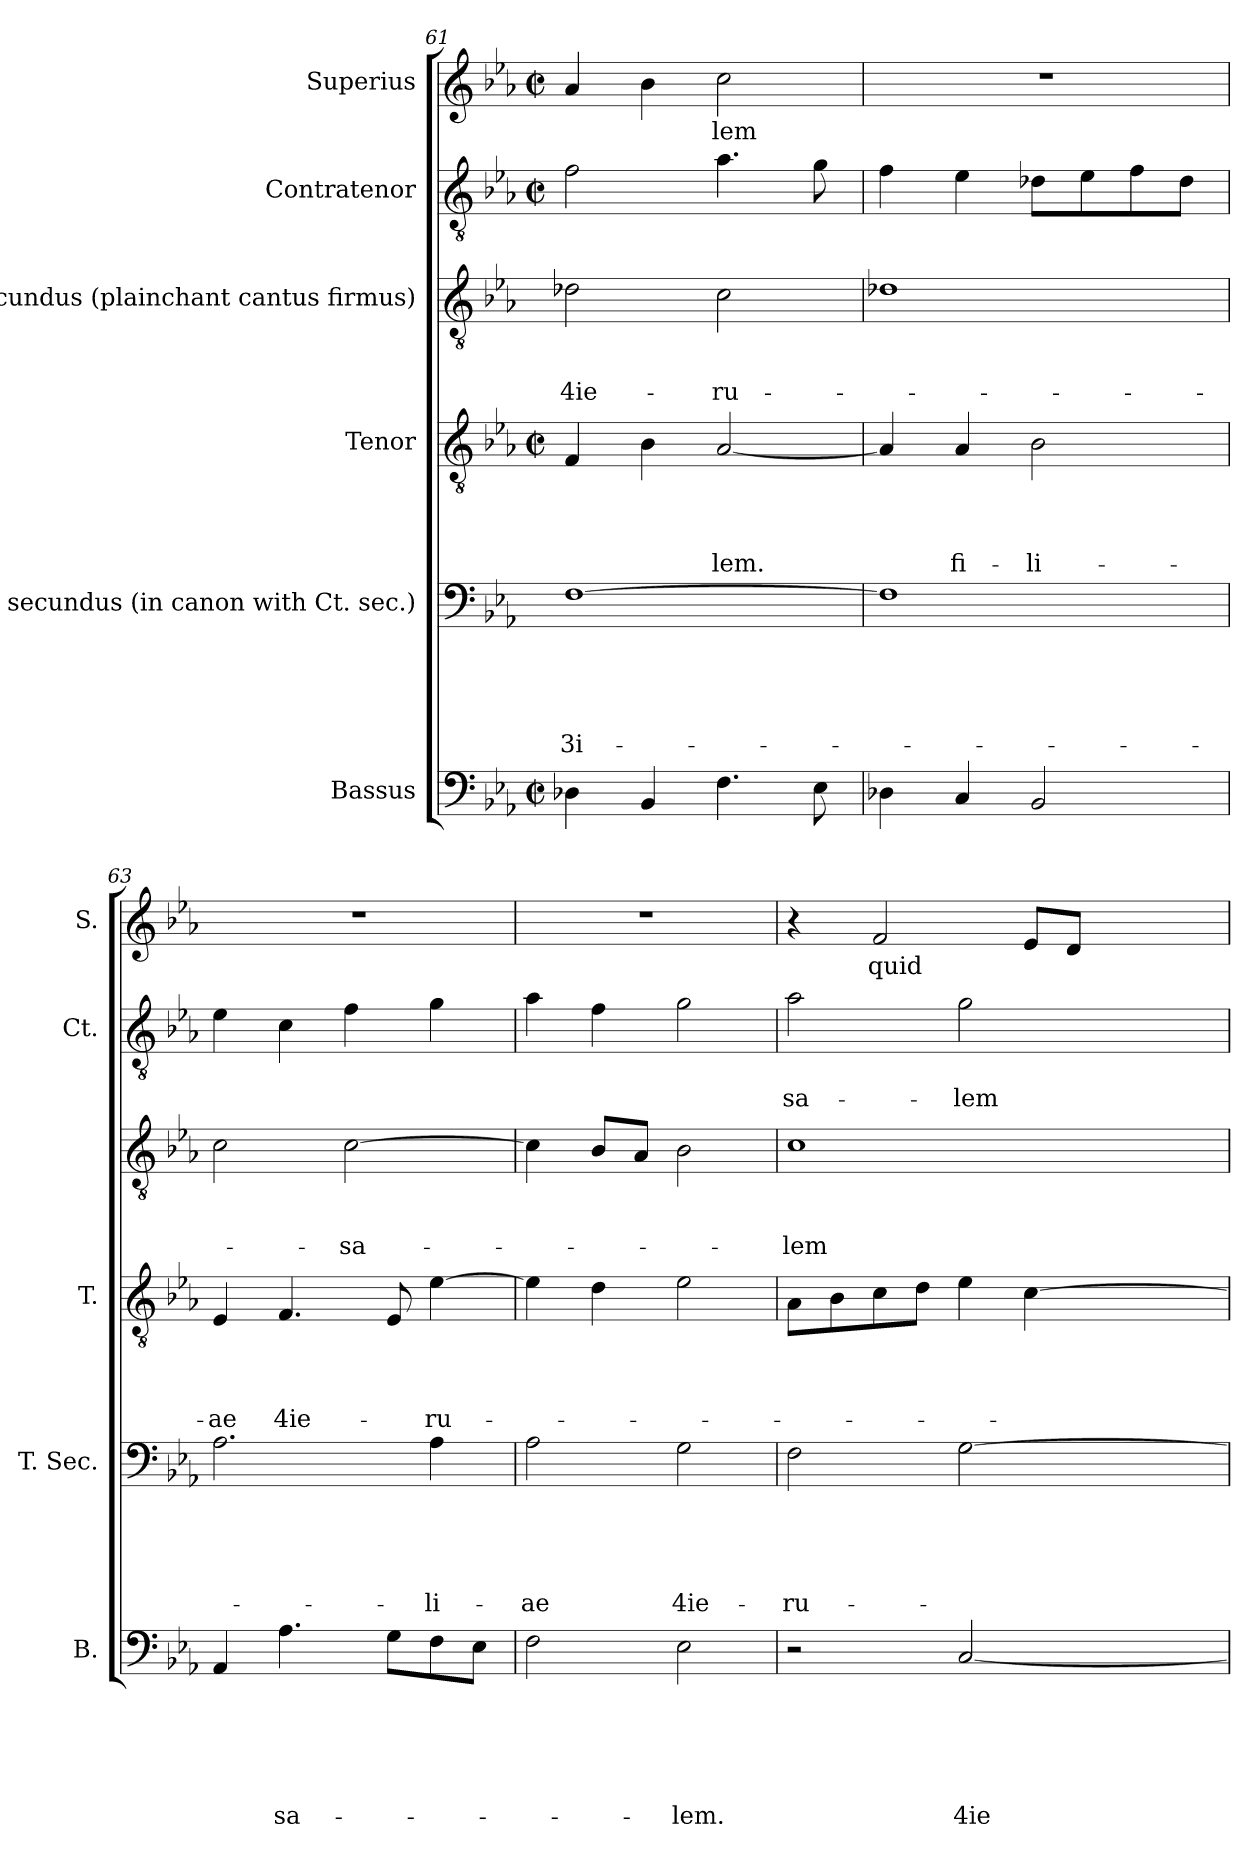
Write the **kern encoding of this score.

**kern	**text	**text	**text	**text	**text	**text	**kern	**text	**text	**text	**text	**text	**kern	**text	**text	**text	**text	**kern	**text	**text	**text	**kern	**text	**text	**kern	**text
*part6	*part6	*part6	*part6	*part6	*part6	*part6	*part5	*part5	*part5	*part5	*part5	*part5	*part4	*part4	*part4	*part4	*part4	*part3	*part3	*part3	*part3	*part2	*part2	*part2	*part1	*part1
*staff6	*staff6	*staff6	*staff6	*staff6	*staff6	*staff6	*staff5	*staff5	*staff5	*staff5	*staff5	*staff5	*staff4	*staff4	*staff4	*staff4	*staff4	*staff3	*staff3	*staff3	*staff3	*staff2	*staff2	*staff2	*staff1	*staff1
*I"Bassus	*	*	*	*	*	*	*I"Tenor secundus (in canon with Ct. sec.)	*	*	*	*	*	*I"Tenor	*	*	*	*	*I"secundus (plainchant cantus firmus)	*	*	*	*I"Contratenor	*	*	*I"Superius	*
*I'B.	*	*	*	*	*	*	*I'T. Sec.	*	*	*	*	*	*I'T.	*	*	*	*	*	*	*	*	*I'Ct.	*	*	*I'S.	*
!!LO:PB:g=z
*clefF4	*	*	*	*	*	*	*clefF4	*	*	*	*	*	*clefGv2	*	*	*	*	*clefGv2	*	*	*	*clefGv2	*	*	*clefG2	*
*k[b-e-a-]	*	*	*	*	*	*	*k[b-e-a-]	*	*	*	*	*	*k[b-e-a-]	*	*	*	*	*k[b-e-a-]	*	*	*	*k[b-e-a-]	*	*	*k[b-e-a-]	*
*E-:	*	*	*	*	*	*	*E-:	*	*	*	*	*	*E-:	*	*	*	*	*E-:	*	*	*	*E-:	*	*	*E-:	*
*M2/2	*	*	*	*	*	*	*	*	*	*	*	*	*M2/2	*	*	*	*	*	*	*	*	*M2/2	*	*	*M2/2	*
*met(c|)	*	*	*	*	*	*	*	*	*	*	*	*	*met(c|)	*	*	*	*	*	*	*	*	*met(c|)	*	*	*met(c|)	*
=61	=61	=61	=61	=61	=61	=61	=61	=61	=61	=61	=61	=61	=61	=61	=61	=61	=61	=61	=61	=61	=61	=61	=61	=61	=61	=61
!	!	!	!	!	!	!	!	!	!	!	!	!LO:LY:b	!	!	!	!	!	!	!	!	!LO:LY:b	!	!	!	!	!
4D-X\	.	.	.	.	.	.	[>1F	.	.	.	.	3i-	4F/	.	.	.	.	2d-X\	.	.	4ie-	2f\	.	.	4a-/	.
4BB-/	.	.	.	.	.	.	.	.	.	.	.	.	4B-\	.	.	.	.	.	.	.	.	.	.	.	4b-\	.
!	!	!	!	!	!	!	!	!	!	!	!	!	!	!	!	!	!LO:LY:b	!	!	!	!LO:LY:b	!	!	!	!	!LO:LY:b
4.F\	.	.	.	.	.	.	.	.	.	.	.	.	[<2A-/	.	.	.	-lem.	2c\	.	.	-ru-	4.a-\	.	.	2cc\	-lem
8E-\	.	.	.	.	.	.	.	.	.	.	.	.	.	.	.	.	.	.	.	.	.	8g\	.	.	.	.
=62	=62	=62	=62	=62	=62	=62	=62	=62	=62	=62	=62	=62	=62	=62	=62	=62	=62	=62	=62	=62	=62	=62	=62	=62	=62	=62
4D-X\	.	.	.	.	.	.	1F]	.	.	.	.	.	4A-/]	.	.	.	.	1d-X	.	.	.	4f\	.	.	1r	.
!	!	!	!	!	!	!	!	!	!	!	!	!	!	!	!	!	!LO:LY:b	!	!	!	!	!	!	!	!	!
4C/	.	.	.	.	.	.	.	.	.	.	.	.	4A-/	.	.	.	fi-	.	.	.	.	4e-\	.	.	.	.
!	!	!	!	!	!	!	!	!	!	!	!	!	!	!	!	!	!LO:LY:b	!	!	!	!	!	!	!	!	!
2BB-/	.	.	.	.	.	.	.	.	.	.	.	.	2B-\	.	.	.	-li-	.	.	.	.	8d-X\L	.	.	.	.
.	.	.	.	.	.	.	.	.	.	.	.	.	.	.	.	.	.	.	.	.	.	8e-\	.	.	.	.
.	.	.	.	.	.	.	.	.	.	.	.	.	.	.	.	.	.	.	.	.	.	8f\	.	.	.	.
.	.	.	.	.	.	.	.	.	.	.	.	.	.	.	.	.	.	.	.	.	.	8d-\J	.	.	.	.
=63	=63	=63	=63	=63	=63	=63	=63	=63	=63	=63	=63	=63	=63	=63	=63	=63	=63	=63	=63	=63	=63	=63	=63	=63	=63	=63
!	!	!	!	!	!	!	!	!	!	!	!	!	!	!	!	!	!LO:LY:b	!	!	!	!	!	!	!	!	!
4AA-/	.	.	.	.	.	.	2.A-\	.	.	.	.	.	4E-/	.	.	.	-ae	2c\	.	.	.	4e-\	.	.	1r	.
!	!	!	!	!	!	!LO:LY:b	!	!	!	!	!	!	!	!	!	!	!LO:LY:b	!	!	!	!	!	!	!	!	!
4.A-\	.	.	.	.	.	-sa-	.	.	.	.	.	.	4.F/	.	.	.	4ie-	.	.	.	.	4c\	.	.	.	.
!	!	!	!	!	!	!	!	!	!	!	!	!	!	!	!	!	!	!	!	!	!LO:LY:b	!	!	!	!	!
.	.	.	.	.	.	.	.	.	.	.	.	.	.	.	.	.	.	[>2c\	.	.	-sa-	4f\	.	.	.	.
8G\L	.	.	.	.	.	.	.	.	.	.	.	.	8E-/	.	.	.	.	.	.	.	.	.	.	.	.	.
!	!	!	!	!	!	!	!	!	!	!	!	!LO:LY:b	!	!	!	!	!LO:LY:b	!	!	!	!	!	!	!	!	!
8F\	.	.	.	.	.	.	4A-\	.	.	.	.	-li-	[>4e-\	.	.	.	-ru-	.	.	.	.	4g\	.	.	.	.
8E-\J	.	.	.	.	.	.	.	.	.	.	.	.	.	.	.	.	.	.	.	.	.	.	.	.	.	.
=64	=64	=64	=64	=64	=64	=64	=64	=64	=64	=64	=64	=64	=64	=64	=64	=64	=64	=64	=64	=64	=64	=64	=64	=64	=64	=64
!	!	!	!	!	!	!	!	!	!	!	!	!LO:LY:b	!	!	!	!	!	!	!	!	!	!	!	!	!	!
2F\	.	.	.	.	.	.	2A-\	.	.	.	.	-ae	4e-\]	.	.	.	.	4c\]	.	.	.	4a-\	.	.	1r	.
.	.	.	.	.	.	.	.	.	.	.	.	.	4d\	.	.	.	.	8B-/L	.	.	.	4f\	.	.	.	.
.	.	.	.	.	.	.	.	.	.	.	.	.	.	.	.	.	.	8A-/J	.	.	.	.	.	.	.	.
!	!	!	!	!	!	!LO:LY:b	!	!	!	!	!	!LO:LY:b	!	!	!	!	!	!	!	!	!	!	!	!	!	!
2E-\	.	.	.	.	.	-lem.	2G\	.	.	.	.	4ie-	2e-\	.	.	.	.	2B-\	.	.	.	2g\	.	.	.	.
=65	=65	=65	=65	=65	=65	=65	=65	=65	=65	=65	=65	=65	=65	=65	=65	=65	=65	=65	=65	=65	=65	=65	=65	=65	=65	=65
!	!	!	!	!	!	!	!	!	!	!	!	!LO:LY:b	!	!	!	!	!	!	!	!	!LO:LY:b	!	!	!LO:LY:b	!	!
2r	.	.	.	.	.	.	2F\	.	.	.	.	-ru-	8A-\L	.	.	.	.	1c	.	.	-lem	2a-\	.	-sa-	4r	.
.	.	.	.	.	.	.	.	.	.	.	.	.	8B-\	.	.	.	.	.	.	.	.	.	.	.	.	.
!	!	!	!	!	!	!	!	!	!	!	!	!	!	!	!	!	!	!	!	!	!	!	!	!	!	!LO:LY:b
.	.	.	.	.	.	.	.	.	.	.	.	.	8c\	.	.	.	.	.	.	.	.	.	.	.	2f/	quid
.	.	.	.	.	.	.	.	.	.	.	.	.	8d\J	.	.	.	.	.	.	.	.	.	.	.	.	.
!	!	!	!	!	!	!LO:LY:b	!	!	!	!	!	!	!	!	!	!	!	!	!	!	!	!	!	!LO:LY:b	!	!
[>2C/	.	.	.	.	.	4ie-	[>2G\	.	.	.	.	.	4e-\	.	.	.	.	.	.	.	.	2g\	.	-lem	.	.
.	.	.	.	.	.	.	.	.	.	.	.	.	[>4c\	.	.	.	.	.	.	.	.	.	.	.	8e-/L	.
.	.	.	.	.	.	.	.	.	.	.	.	.	.	.	.	.	.	.	.	.	.	.	.	.	8d/J	.
=	=	=	=	=	=	=	=	=	=	=	=	=	=	=	=	=	=	=	=	=	=	=	=	=	=	=
*-	*-	*-	*-	*-	*-	*-	*-	*-	*-	*-	*-	*-	*-	*-	*-	*-	*-	*-	*-	*-	*-	*-	*-	*-	*-	*-
